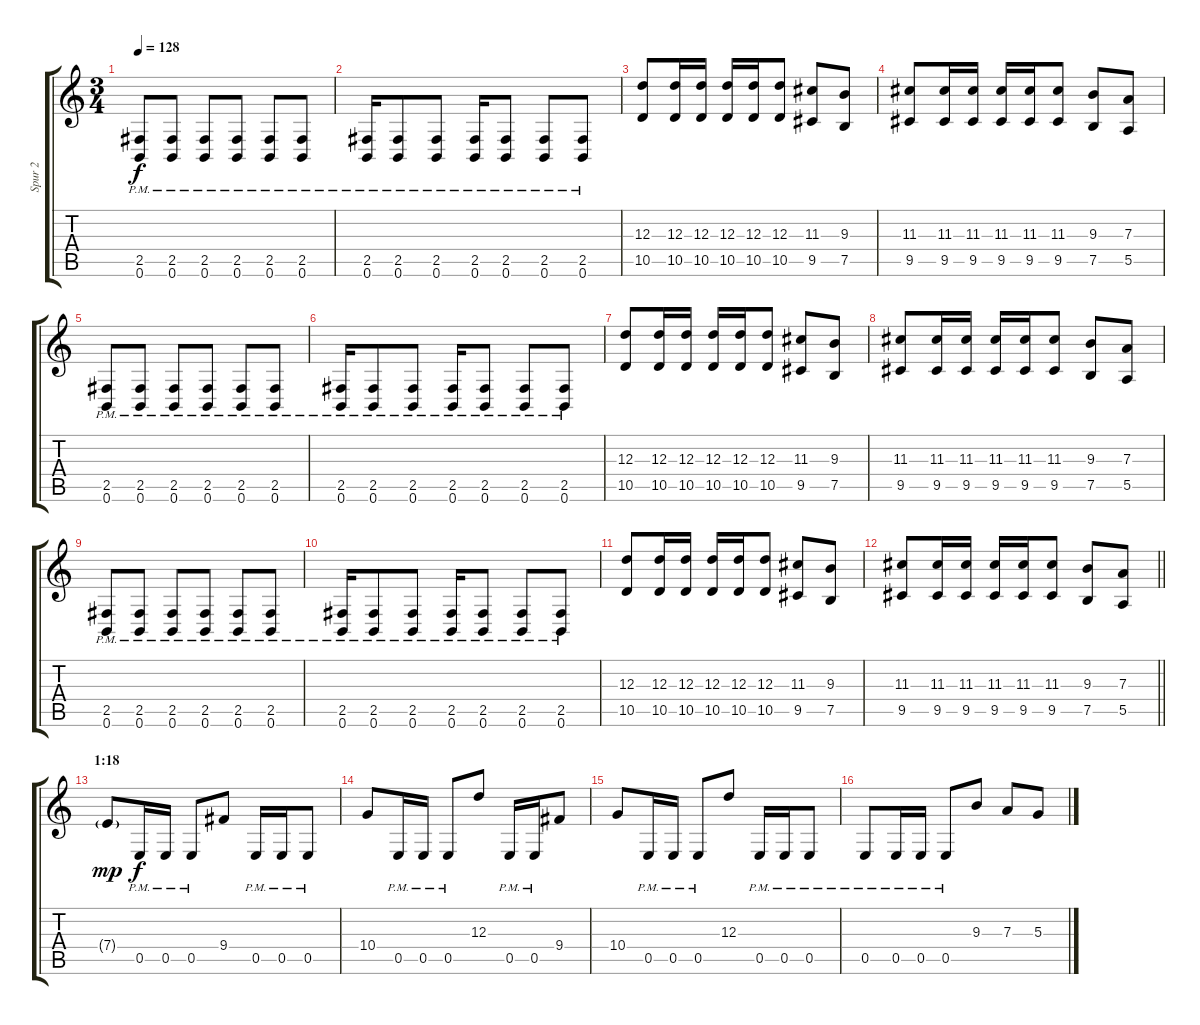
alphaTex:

\track ("Spur 2" "Spur 2") {instrument distortionguitar}
\staff {score tabs}
\tuning (B3 Gb3 D3 A2 E2 B1) {hide}
\ts (3 4)
\tempo 128
\clef g2
\ks c
(2.5{pm} 0.6{pm}).8{dy f} (2.5{pm} 0.6{pm}).8 (2.5{pm} 0.6{pm}).8 (2.5{pm} 0.6{pm}).8 (2.5{pm} 0.6{pm}).8 (2.5{pm} 0.6{pm}).8 |
(2.5{pm} 0.6{pm}).16 (2.5{pm} 0.6{pm}).8 (2.5{pm} 0.6{pm}).8 (2.5{pm} 0.6{pm}).16 (2.5{pm} 0.6{pm}).8 (2.5{pm} 0.6{pm}).8 (2.5{pm} 0.6{pm}).8 |
(12.3 10.5).8 (12.3 10.5).16 (12.3 10.5).16 (12.3 10.5).16 (12.3 10.5).16 (12.3 10.5).8 (11.3 9.5).8 (9.3 7.5).8 |
(11.3 9.5).8 (11.3 9.5).16 (11.3 9.5).16 (11.3 9.5).16 (11.3 9.5).16 (11.3 9.5).8 (9.3 7.5).8 (7.3 5.5).8 |
(2.5{pm} 0.6{pm}).8 (2.5{pm} 0.6{pm}).8 (2.5{pm} 0.6{pm}).8 (2.5{pm} 0.6{pm}).8 (2.5{pm} 0.6{pm}).8 (2.5{pm} 0.6{pm}).8 |
(2.5{pm} 0.6{pm}).16 (2.5{pm} 0.6{pm}).8 (2.5{pm} 0.6{pm}).8 (2.5{pm} 0.6{pm}).16 (2.5{pm} 0.6{pm}).8 (2.5{pm} 0.6{pm}).8 (2.5{pm} 0.6{pm}).8 |
(12.3 10.5).8 (12.3 10.5).16 (12.3 10.5).16 (12.3 10.5).16 (12.3 10.5).16 (12.3 10.5).8 (11.3 9.5).8 (9.3 7.5).8 |
(11.3 9.5).8 (11.3 9.5).16 (11.3 9.5).16 (11.3 9.5).16 (11.3 9.5).16 (11.3 9.5).8 (9.3 7.5).8 (7.3 5.5).8 |
(2.5{pm} 0.6{pm}).8 (2.5{pm} 0.6{pm}).8 (2.5{pm} 0.6{pm}).8 (2.5{pm} 0.6{pm}).8 (2.5{pm} 0.6{pm}).8 (2.5{pm} 0.6{pm}).8 |
(2.5{pm} 0.6{pm}).16 (2.5{pm} 0.6{pm}).8 (2.5{pm} 0.6{pm}).8 (2.5{pm} 0.6{pm}).16 (2.5{pm} 0.6{pm}).8 (2.5{pm} 0.6{pm}).8 (2.5{pm} 0.6{pm}).8 |
(12.3 10.5).8 (12.3 10.5).16 (12.3 10.5).16 (12.3 10.5).16 (12.3 10.5).16 (12.3 10.5).8 (11.3 9.5).8 (9.3 7.5).8 |
\barLineRight lightlight
(11.3 9.5).8 (11.3 9.5).16 (11.3 9.5).16 (11.3 9.5).16 (11.3 9.5).16 (11.3 9.5).8 (9.3 7.5).8 (7.3 5.5).8 |
\section ("" "1:18")
7.4{g}.8{dy mp} 0.5{pm}.16{dy f} 0.5{pm}.16 0.5{pm}.8 9.4.8 0.5{pm}.16 0.5{pm}.16 0.5{pm}.8 |
10.4.8 0.5{pm}.16 0.5{pm}.16 0.5{pm}.8 12.3.8 0.5{pm}.16 0.5{pm}.16 9.4.8 |
10.4.8 0.5{pm}.16 0.5{pm}.16 0.5{pm}.8 12.3.8 0.5{pm}.16 0.5{pm}.16 0.5{pm}.8 |
0.5{pm}.8 0.5{pm}.16 0.5{pm}.16 0.5{pm}.8 9.3.8 7.3.8 5.3.8
